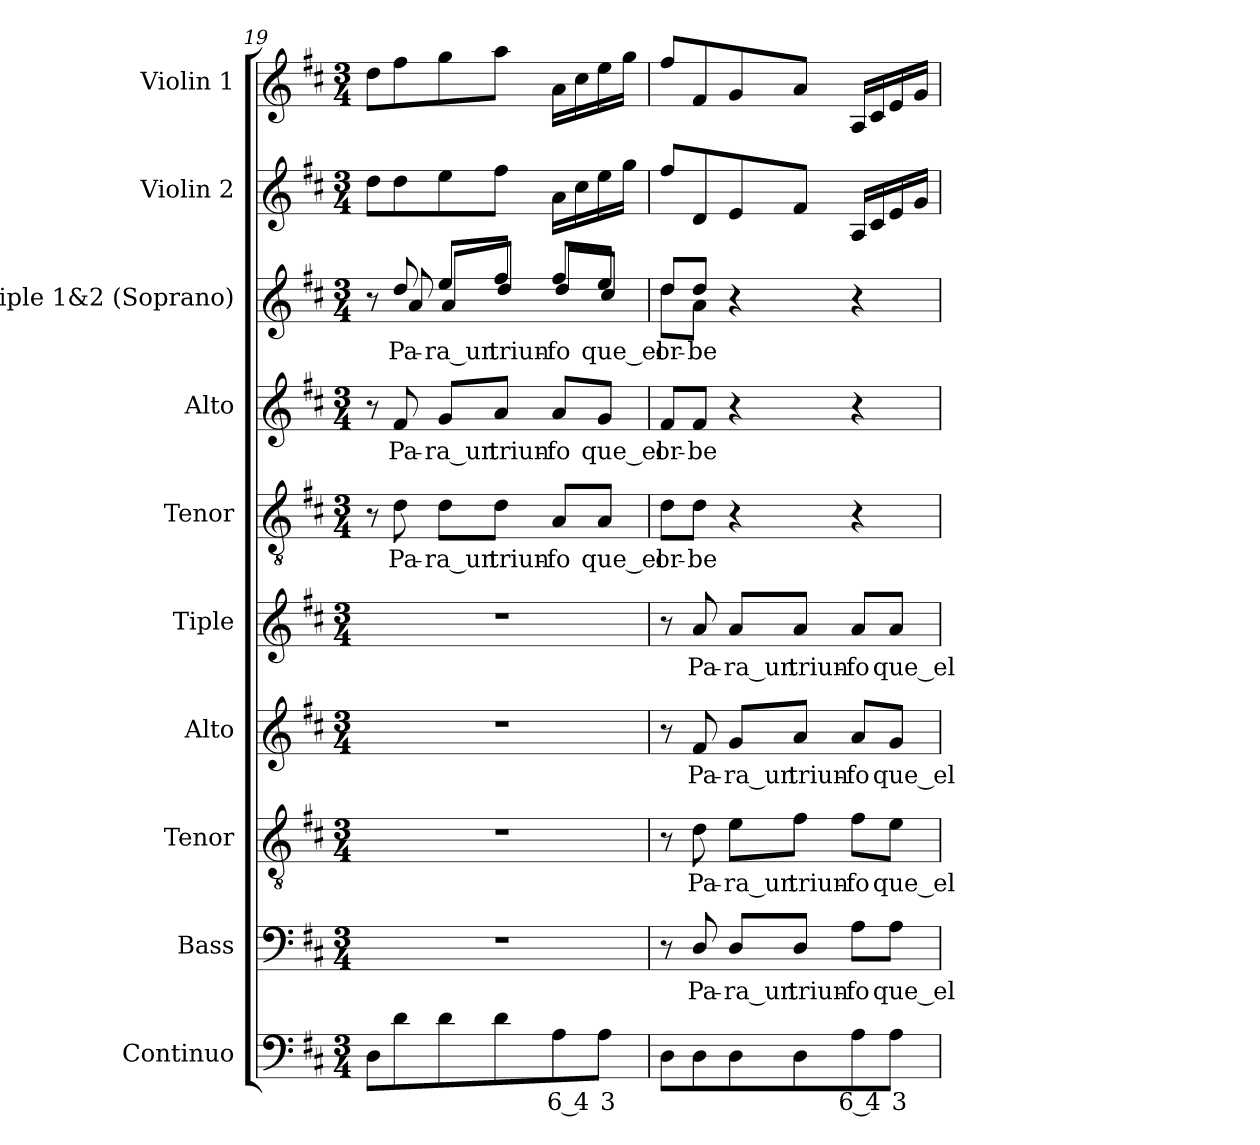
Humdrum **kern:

**kern	**text	**kern	**text	**kern	**text	**kern	**text	**kern	**text	**kern	**text	**kern	**text	**kern	**text	**kern	**kern
*part10	*part10	*part9	*part9	*part8	*part8	*part7	*part7	*part6	*part6	*part5	*part5	*part4	*part4	*part3	*part3	*part2	*part1
*staff10	*staff10	*staff9	*staff9	*staff8	*staff8	*staff7	*staff7	*staff6	*staff6	*staff5	*staff5	*staff4	*staff4	*staff3	*staff3	*staff2	*staff1
*I"Continuo	*	*I"Bass	*	*I"Tenor	*	*I"Alto	*	*I"Tiple	*	*I"Tenor	*	*I"Alto	*	*I"Tiple 1&2 (Soprano)	*	*I"Violin 2	*I"Violin 1
*I'Cont.	*	*I'B.	*	*I'T.	*	*I'A.	*	*	*	*I'T.	*	*I'A.	*	*I'S.	*	*I'Vln. 2	*I'Vln. 1
!!LO:PB:g=z
*clefF4	*	*clefF4	*	*clefGv2	*	*clefG2	*	*clefG2	*	*clefGv2	*	*clefG2	*	*clefG2	*	*clefG2	*clefG2
*	*	*	*	*ITrd7c12	*	*	*	*	*	*ITrd7c12	*	*	*	*	*	*	*
*k[f#c#]	*	*k[f#c#]	*	*k[f#c#]	*	*k[f#c#]	*	*k[f#c#]	*	*k[f#c#]	*	*k[f#c#]	*	*k[f#c#]	*	*k[f#c#]	*k[f#c#]
*D:	*	*D:	*	*D:	*	*D:	*	*D:	*	*D:	*	*D:	*	*D:	*	*D:	*D:
*M3/4	*	*M3/4	*	*M3/4	*	*M3/4	*	*M3/4	*	*M3/4	*	*M3/4	*	*M3/4	*	*M3/4	*M3/4
=19	=19	=19	=19	=19	=19	=19	=19	=19	=19	=19	=19	=19	=19	=19	=19	=19	=19
!	!	!LO:N:vis=1	!	!LO:N:vis=1	!	!LO:N:vis=1	!	!LO:N:vis=1	!	!	!	!	!	!	!	!	!
*	*	*	*	*	*	*	*	*	*	*	*	*	*	*^	*	*	*
8Di\L	.	2.r	.	2.r	.	2.r	.	2.r	.	8r	.	8r	.	8r	8ryy	.	8ddi\L	8ddi\L
!	!	!	!	!	!	!	!	!	!	!	!LO:LY:b:color=#000000	!	!	!	!	!	!	!
!	!	!	!	!	!	!	!	!	!	!	!	!	!LO:LY:b:color=#000000	!	!	!	!	!
!	!	!	!	!	!	!	!	!	!	!	!	!	!	!	!	!LO:LY:b:color=#000000	!	!
8di\	.	.	.	.	.	.	.	.	.	8Di\	Pa-	8f#i/	Pa-	8ddi/	8ai/	Pa-	8ddi\	8ff#i\
!	!	!	!	!	!	!	!	!	!	!	!LO:LY:b:color=#000000	!	!	!	!	!	!	!
!	!	!	!	!	!	!	!	!	!	!	!	!	!LO:LY:b:color=#000000	!	!	!	!	!
!	!	!	!	!	!	!	!	!	!	!	!	!	!	!	!	!LO:LY:b:color=#000000	!	!
8di\	.	.	.	.	.	.	.	.	.	8Di\L	-ra_un	8gi/L	-ra_un	8eei/L	8ai/L	-ra_un	8eei\	8ggi\
!	!	!	!	!	!	!	!	!	!	!	!LO:LY:b:color=#000000	!	!	!	!	!	!	!
!	!	!	!	!	!	!	!	!	!	!	!	!	!LO:LY:b:color=#000000	!	!	!	!	!
!	!	!	!	!	!	!	!	!	!	!	!	!	!	!	!	!LO:LY:b:color=#000000	!	!
8di\	.	.	.	.	.	.	.	.	.	8Di\J	triun-	8ai/J	triun-	8ff#i/J	8ddi/J	triun-	8ff#i\J	8aai\J
!	!LO:LY:b:color=#000000	!	!	!	!	!	!	!	!	!	!	!	!	!	!	!	!	!
!	!	!	!	!	!	!	!	!	!	!	!LO:LY:b:color=#000000	!	!	!	!	!	!	!
!	!	!	!	!	!	!	!	!	!	!	!	!	!LO:LY:b:color=#000000	!	!	!	!	!
!	!	!	!	!	!	!	!	!	!	!	!	!	!	!	!	!LO:LY:b:color=#000000	!	!
8Ai\	6 4	.	.	.	.	.	.	.	.	8AAi/L	-fo	8ai/L	-fo	8ff#i/L	8ddi/L	-fo	16ai\LL	16ai\LL
.	.	.	.	.	.	.	.	.	.	.	.	.	.	.	.	.	16cc#i\	16cc#i\
!	!LO:LY:b:color=#000000	!	!	!	!	!	!	!	!	!	!	!	!	!	!	!	!	!
!	!	!	!	!	!	!	!	!	!	!	!LO:LY:b:color=#000000	!	!	!	!	!	!	!
!	!	!	!	!	!	!	!	!	!	!	!	!	!LO:LY:b:color=#000000	!	!	!	!	!
!	!	!	!	!	!	!	!	!	!	!	!	!	!	!	!	!LO:LY:b:color=#000000	!	!
8Ai\J	3	.	.	.	.	.	.	.	.	8AAi/J	que_el	8gi/J	que_el	8eei/J	8cc#i/J	que_el	16eei\	16eei\
.	.	.	.	.	.	.	.	.	.	.	.	.	.	.	.	.	16ggi\JJ	16ggi\JJ
=20	=20	=20	=20	=20	=20	=20	=20	=20	=20	=20	=20	=20	=20	=20	=20	=20	=20	=20
!	!	!	!	!	!	!	!	!	!	!	!LO:LY:b:color=#000000	!	!	!	!	!	!	!
!	!	!	!	!	!	!	!	!	!	!	!	!	!LO:LY:b:color=#000000	!	!	!	!	!
!	!	!	!	!	!	!	!	!	!	!	!	!	!	!	!	!LO:LY:b:color=#000000	!	!
8Di\L	.	8r	.	8r	.	8r	.	8r	.	8Di\L	or-	8f#i/L	or-	8ddi/L	8ddi\L	or-	8ff#i/L	8ff#i/L
!	!	!	!LO:LY:b:color=#000000	!	!	!	!	!	!	!	!	!	!	!	!	!	!	!
!	!	!	!	!	!LO:LY:b:color=#000000	!	!	!	!	!	!	!	!	!	!	!	!	!
!	!	!	!	!	!	!	!LO:LY:b:color=#000000	!	!	!	!	!	!	!	!	!	!	!
!	!	!	!	!	!	!	!	!	!LO:LY:b:color=#000000	!	!	!	!	!	!	!	!	!
!	!	!	!	!	!	!	!	!	!	!	!LO:LY:b:color=#000000	!	!	!	!	!	!	!
!	!	!	!	!	!	!	!	!	!	!	!	!	!LO:LY:b:color=#000000	!	!	!	!	!
!	!	!	!	!	!	!	!	!	!	!	!	!	!	!	!	!LO:LY:b:color=#000000	!	!
8Di\	.	8Di/	Pa-	8Di\	Pa-	8f#i/	Pa-	8ai/	Pa-	8Di\J	-be	8f#i/J	-be	8ddi/J	8ai\J	-be	8di/	8f#i/
!	!	!	!LO:LY:b:color=#000000	!	!	!	!	!	!	!	!	!	!	!	!	!	!	!
!	!	!	!	!	!LO:LY:b:color=#000000	!	!	!	!	!	!	!	!	!	!	!	!	!
!	!	!	!	!	!	!	!LO:LY:b:color=#000000	!	!	!	!	!	!	!	!	!	!	!
!	!	!	!	!	!	!	!	!	!LO:LY:b:color=#000000	!	!	!	!	!	!	!	!	!
8Di\	.	8Di/L	-ra_un	8Ei\L	-ra_un	8gi/L	-ra_un	8ai/L	-ra_un	4r	.	4r	.	4r	4ryy	.	8ei/	8gi/
!	!	!	!LO:LY:b:color=#000000	!	!	!	!	!	!	!	!	!	!	!	!	!	!	!
!	!	!	!	!	!LO:LY:b:color=#000000	!	!	!	!	!	!	!	!	!	!	!	!	!
!	!	!	!	!	!	!	!LO:LY:b:color=#000000	!	!	!	!	!	!	!	!	!	!	!
!	!	!	!	!	!	!	!	!	!LO:LY:b:color=#000000	!	!	!	!	!	!	!	!	!
8Di\	.	8Di/J	triun-	8F#i\J	triun-	8ai/J	triun-	8ai/J	triun-	.	.	.	.	.	.	.	8f#i/J	8ai/J
!	!LO:LY:b:color=#000000	!	!	!	!	!	!	!	!	!	!	!	!	!	!	!	!	!
!	!	!	!LO:LY:b:color=#000000	!	!	!	!	!	!	!	!	!	!	!	!	!	!	!
!	!	!	!	!	!LO:LY:b:color=#000000	!	!	!	!	!	!	!	!	!	!	!	!	!
!	!	!	!	!	!	!	!LO:LY:b:color=#000000	!	!	!	!	!	!	!	!	!	!	!
!	!	!	!	!	!	!	!	!	!LO:LY:b:color=#000000	!	!	!	!	!	!	!	!	!
8Ai\	6 4	8Ai\L	-fo	8F#i\L	-fo	8ai/L	-fo	8ai/L	-fo	4r	.	4r	.	4r	4ryy	.	16Ai/LL	16Ai/LL
.	.	.	.	.	.	.	.	.	.	.	.	.	.	.	.	.	16c#i/	16c#i/
!	!LO:LY:b:color=#000000	!	!	!	!	!	!	!	!	!	!	!	!	!	!	!	!	!
!	!	!	!LO:LY:b:color=#000000	!	!	!	!	!	!	!	!	!	!	!	!	!	!	!
!	!	!	!	!	!LO:LY:b:color=#000000	!	!	!	!	!	!	!	!	!	!	!	!	!
!	!	!	!	!	!	!	!LO:LY:b:color=#000000	!	!	!	!	!	!	!	!	!	!	!
!	!	!	!	!	!	!	!	!	!LO:LY:b:color=#000000	!	!	!	!	!	!	!	!	!
8Ai\J	3	8Ai\J	que_el	8Ei\J	que_el	8gi/J	que_el	8ai/J	que_el	.	.	.	.	.	.	.	16ei/	16ei/
.	.	.	.	.	.	.	.	.	.	.	.	.	.	.	.	.	16gi/JJ	16gi/JJ
*	*	*	*	*	*	*	*	*	*	*	*	*	*	*v	*v	*	*	*
=	=	=	=	=	=	=	=	=	=	=	=	=	=	=	=	=	=
*-	*-	*-	*-	*-	*-	*-	*-	*-	*-	*-	*-	*-	*-	*-	*-	*-	*-
